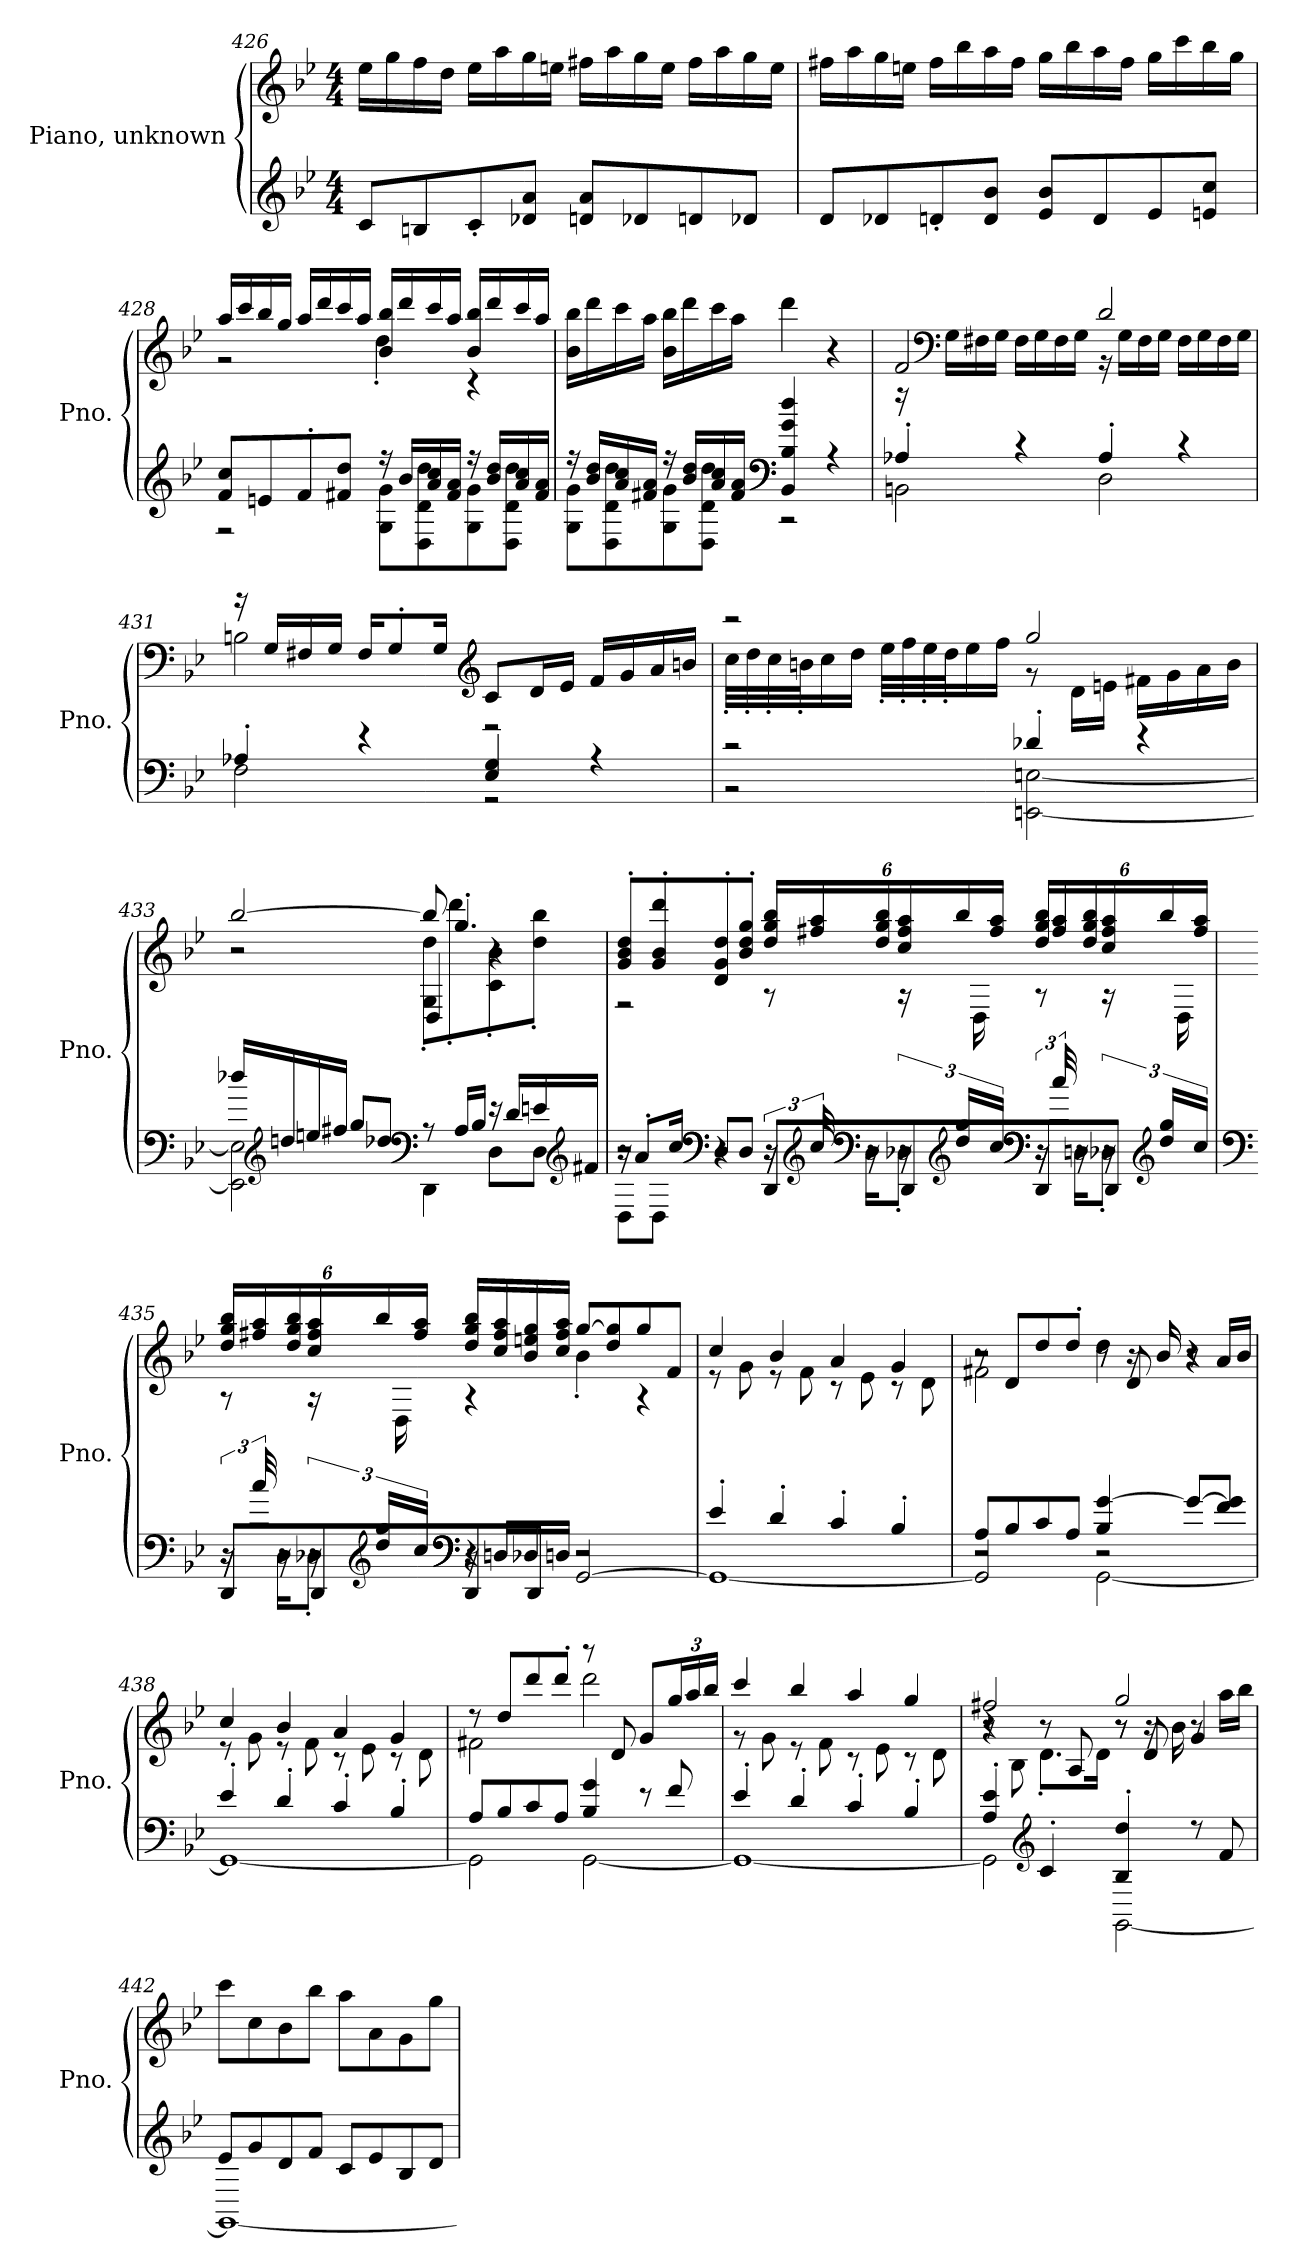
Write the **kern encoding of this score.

**kern	**kern
*part1	*part1
*staff2	*staff1
*I"Piano, unknown	*
*I'Pno.	*
!!LO:LB:g=z
*clefG2	*clefG2
*k[b-e-]	*k[b-e-]
*M4/4	*M4/4
=426	=426
8c/L	16ee-\LL
.	16gg\
8Bn/	16ff\
.	16dd\JJ
8c'/	16ee-\LL
.	16aa\
8d-X/ 8a/J	16gg\
.	16een\JJ
8dn/ 8a/L	16ff#X\LL
.	16aa\
8d-X/	16gg\
.	16ee\JJ
8dn/	16ff#\LL
.	16aa\
8d-X/J	16gg\
.	16ee\JJ
=427	=427
8d/L	16ff#X\LL
.	16aa\
8d-X/	16gg\
.	16een\JJ
8dn'/	16ff#\LL
.	16bb-\
8d/ 8b-/J	16aa\
.	16ff#\JJ
8e-/ 8b-/L	16gg\LL
.	16bb-\
8d/	16aa\
.	16ff#\JJ
8e-/	16gg\LL
.	16ccc\
8en/ 8cc/J	16bb-\
.	16gg\JJ
!!LO:PB:g=z
=428	=428
*^	*^
8f/ 8cc/L	2r	16aa/LL	2r
.	.	16ccc/	.
8en/	.	16bb-/	.
.	.	16gg/JJ	.
8f'/	.	16aa/LL	.
.	.	16ddd/	.
8f#X/ 8dd/J	.	16ccc/	.
.	.	16aa/JJ	.
16r	8G\ 8g\L	16b-/ 16bb-/LL	4dd'\
16b-/LL	.	16ddd/	.
16a/ 16cc/	8D\ 8d\ 8dd\	16ccc/	.
16f#/ 16a/JJ	.	16aa/JJ	.
16r	8G\ 8g\	16b-/ 16bb-/LL	4r
16b-/ 16dd/LL	.	16ddd/	.
16a/ 16cc/	8D\ 8d\ 8dd\J	16ccc/	.
16f#/ 16a/JJ	.	16aa/JJ	.
*	*	*v	*v
=429	=429	=429
16r	8G\ 8g\L	16b-\ 16bb-\LL
16b-/ 16dd/LL	.	16ddd\
16a/ 16cc/	8D\ 8d\ 8dd\	16ccc\
16f#X/ 16a/JJ	.	16aa\JJ
16r	8G\ 8g\	16b-\ 16bb-\LL
16b-/ 16dd/LL	.	16ddd\
16a/ 16cc/	8D\ 8d\ 8dd\J	16ccc\
16f#/ 16a/JJ	.	16aa\JJ
*clefF4	*	*
4BB-/ 4B-/ 4g/ 4dd/	2r	4ddd\
4r	.	4r
!!LO:LB:g=z
=430	=430	=430
*	*	*^
4A-X'/	2BBn\	2f/	16r
*	*	*clefF4	*
.	.	.	16G\LL
.	.	.	16F#X\
.	.	.	16G\JJ
4r	.	.	16F#\LL
.	.	.	16G\
.	.	.	16F#\
.	.	.	16G\JJ
4A-'/	2D\	2d/	16r
.	.	.	16G\LL
.	.	.	16F#\
.	.	.	16G\JJ
4r	.	.	16F#\LL
.	.	.	16G\
.	.	.	16F#\
.	.	.	16G\JJ
=431	=431	=431	=431
4A-X'/	2F\	16r	2Bn\
.	.	16G/LL	.
.	.	16F#X/	.
.	.	16G/JJ	.
4r	.	16F#/KL	.
.	.	8G'/	.
.	.	16G/Jk	.
*	*	*clefG2	*
4E-/ 4G/	2r	8c/L	2r
.	.	16d/L	.
.	.	16e-/JJ	.
4r	.	16f/LL	.
.	.	16g/	.
.	.	16a/	.
.	.	16bn/JJ	.
!!LO:LB:g=z	!!
=432	=432	=432	=432
2r	2r	2r	32cc'\LLL
.	.	.	32dd'\
.	.	.	32cc'\
.	.	.	32bn'\J
.	.	.	16cc\
.	.	.	16dd\JJ
.	.	.	32ee-'\LLL
.	.	.	32ff'\
.	.	.	32ee-'\
.	.	.	32dd'\J
.	.	.	16ee-\
.	.	.	16ff\JJ
4d-X'/	[2EEn\ [2En\	2gg/	8r
.	.	.	16d\LL
.	.	.	16en\JJ
4r	.	.	16f#X\LL
.	.	.	16g\
.	.	.	16a\
.	.	.	16b\JJ
=433	=433	=433	=433
*	*	*	*^
16dd-X/LL	2EE\] 2E\]	[2bb-/	2r	2r
*clefG2	*	*	*	*
16ddn/	.	.	.	.
16een/	.	.	.	.
16ff#X/JJ	.	.	.	.
8gg/L	.	.	.	.
8dd-X/J	.	.	.	.
*clefF4	*	*	*	*
8r	4DD\	8bb-/]	8G\' 8dd\'L	4D/
16A/LL	.	4.gg'/	8ddd'\	.
16B-/JJ	.	.	.	.
16r	8D\L	.	8c\' 8b-\'	4r
16d/LL	.	.	.	.
16en/	8D\J	.	8dd\' 8bb-\'J	.
*clefG2	*	*	*	*
16f#X/JJ	.	.	.	.
*	*	*	*v	*v
!!LO:LB:g=z
=434	=434	=434	=434
*	*^	*	*
16r	8D\L	2r	8g/' 8b-/' 8dd/'L	2r
8a'/L	.	.	.	.
.	8D\J	.	8g/' 8b-/' 8ddd/'	.
16cc/Jk	.	.	.	.
*clefF4	*	*	*	*
8D/L	4r	.	8d/' 8g/' 8dd/'	.
8D/J	.	.	8b-/' 8dd/' 8gg/'J	.
*	*	*	*Xbrackettup	*
24r	16r	8DD/L	24dd/ 24gg/ 24bb-/LL	8r
*clefG2	*	*	*	*
48cc/	.	.	24ff#X/ 24aa/	.
*clefF4	*	*	*	*
16r	16D\KL	.	.	.
.	.	.	24dd/ 24gg/ 24bb-/	.
24r	8D-X'\J	8DD/	24cc/ 24ff#/ 24aa/	16r
*clefG2	*	*	*	*
24dd/ 24gg/LL	.	.	24bb-/	.
.	.	.	.	16D\
24cc/JJ	.	.	24ff#/ 24aa/JJ	.
*clefF4	*	*	*	*
24r	16r	8DD/	24dd/ 24gg/ 24bb-/LL	8r
48cc/	.	.	24ff#/ 24aa/	.
16r	16Dn\KL	.	.	.
.	.	.	24dd/ 24gg/ 24bb-/	.
24r	8D-X'\J	8DD/J	24cc/ 24ff#/ 24aa/	16r
*clefG2	*	*	*	*
24dd/ 24gg/LL	.	.	24bb-/	.
.	.	.	.	16D\
24cc/JJ	.	.	24ff#/ 24aa/JJ	.
!!LO:LB:g=z	!!
=435	=435	=435	=435	=435
*clefF4	*	*	*	*
24r	16r	8DD/L	24dd/ 24gg/ 24bb-/LL	8r
48cc/	.	.	24ff#X/ 24aa/	.
16r	16D\KL	.	.	.
.	.	.	24dd/ 24gg/ 24bb-/	.
24r	8D-X'\J	8DD/	24cc/ 24ff#/ 24aa/	16r
*clefG2	*	*	*	*
24dd/ 24gg/LL	.	.	24bb-/	.
.	.	.	.	16D\
24cc/JJ	.	.	24ff#/ 24aa/JJ	.
*clefF4	*	*	*	*
16r	4r	8DD/	16dd/ 16gg/ 16bb-/LL	4r
16Dn/LL	.	.	16cc/ 16ff#/ 16aa/	.
16D-X/	.	8DD/J	16b-/ 16een/ 16gg/	.
16Dn/JJ	.	.	16cc/ 16ff#/ 16aa/JJ	.
2r	2r	[2GG/	[8gg/L	4b-'\
.	.	.	8dd/ 8gg/]	.
.	.	.	8gg/	4r
.	.	.	8f/J	.
*	*v	*v	*	*
=436	=436	=436	=436
4e-'/	1GG_	4cc/	8r
.	.	.	8g\
4d'/	.	4b-/	8r
.	.	.	8f\
4c'/	.	4a/	8r
.	.	.	8e-\
4B-'/	.	4g/	8r
.	.	.	8d\
=437	=437	=437	=437
*	*^	*	*^
8A/L	2r	2GG/]	8r	2f#X\	2r
8B-/	.	.	8d/L	.	.
8c/	.	.	8dd/	.	.
8A/J	.	.	8dd'/J	.	.
4B-/ [4g/	[2GG\	2r	8r	4dd\	8r
.	.	.	16r	.	8d/
.	.	.	16b-/	.	.
8g/L_	.	.	8r	4r	4r
8f/ 8g/]J	.	.	16a/LL	.	.
.	.	.	16b-/JJ	.	.
*	*v	*v	*	*	*
*	*	*	*v	*v
!!LO:LB:g=z
=438	=438	=438	=438
4e-'/	1GG_	4cc/	8r
.	.	.	8g\
4d'/	.	4b-/	8r
.	.	.	8f\
4c'/	.	4a/	8r
.	.	.	8e-\
4B-'/	.	4g/	8r
.	.	.	8d\
=439	=439	=439	=439
8A/L	2GG\]	8r	2f#X\
8B-/	.	8dd/L	.
8c/	.	8ddd/	.
8A/J	.	8ddd'/J	.
4B-/ 4g/	[2GG\	8r	2ddd\
.	.	8d/	.
8r	.	8g/L	.
8f/	.	24gg/L	.
.	.	24aa/	.
.	.	24bb-/JJ	.
=440	=440	=440	=440
4e-'/	1GG_	4ccc/	8r
.	.	.	8g\
4d'/	.	4bb-/	8r
.	.	.	8f\
4c'/	.	4aa/	8r
.	.	.	8e-\
4B-'/	.	4gg/	8r
.	.	.	8d\
=441	=441	=441	=441
*	*	*	*^
4A/' 4e-/'	2GG\]	2ff#X/	8r	4r
.	.	.	8B-\	.
*clefG2	*	*	*	*
4c'/	.	.	8.d'\L	8r
.	.	.	.	8A/
.	.	.	16d\Jk	.
4B-/' 4dd/'	[2GG\	2gg/	8r	8r
.	.	.	16r	8d/
.	.	.	16b-\	.
8r	.	.	8r	4g/
8f/	.	.	16aa\LL	.
.	.	.	16bb-\JJ	.
*	*	*v	*v	*v
!!LO:PB:g=z
=442	=442	=442
8e-/L	1GG_	8ccc\L
8g/	.	8cc\
8d/	.	8b-\
8f/J	.	8bb-\J
8c/L	.	8aa\L
8e-/	.	8a\
8B-/	.	8g\
8d/J	.	8gg\J
*v	*v	*
=	=
*-	*-
